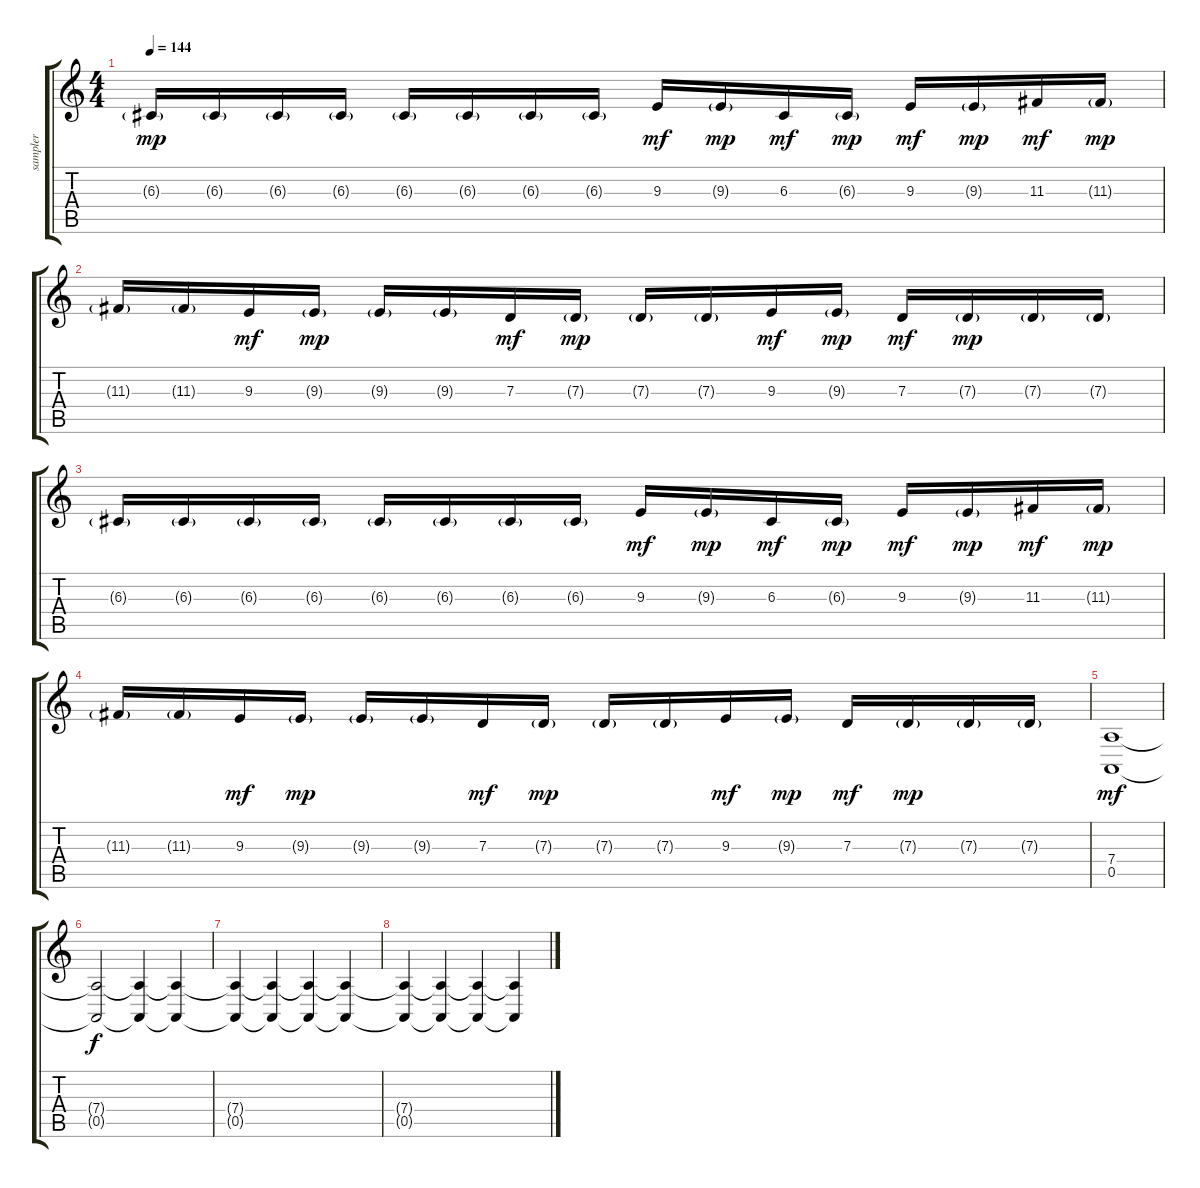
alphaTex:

\track ("sampler" "sampler") {instrument lead2sawtooth}
\staff {score tabs}
\tuning (E4 B3 G3 D3 A2 E2) {hide}
\ts (4 4)
\tempo 144
\clef g2
\ks c
6.3{g}.16{dy mp} 6.3{g}.16 6.3{g}.16 6.3{g}.16 6.3{g}.16 6.3{g}.16 6.3{g}.16 6.3{g}.16 9.3.16{dy mf} 9.3{g}.16{dy mp} 6.3.16{dy mf} 6.3{g}.16{dy mp} 9.3.16{dy mf} 9.3{g}.16{dy mp} 11.3.16{dy mf} 11.3{g}.16{dy mp} |
11.3{g}.16 11.3{g}.16 9.3.16{dy mf} 9.3{g}.16{dy mp} 9.3{g}.16 9.3{g}.16 7.3.16{dy mf} 7.3{g}.16{dy mp} 7.3{g}.16 7.3{g}.16 9.3.16{dy mf} 9.3{g}.16{dy mp} 7.3.16{dy mf} 7.3{g}.16{dy mp} 7.3{g}.16 7.3{g}.16 |
6.3{g}.16 6.3{g}.16 6.3{g}.16 6.3{g}.16 6.3{g}.16 6.3{g}.16 6.3{g}.16 6.3{g}.16 9.3.16{dy mf} 9.3{g}.16{dy mp} 6.3.16{dy mf} 6.3{g}.16{dy mp} 9.3.16{dy mf} 9.3{g}.16{dy mp} 11.3.16{dy mf} 11.3{g}.16{dy mp} |
11.3{g}.16 11.3{g}.16 9.3.16{dy mf} 9.3{g}.16{dy mp} 9.3{g}.16 9.3{g}.16 7.3.16{dy mf} 7.3{g}.16{dy mp} 7.3{g}.16 7.3{g}.16 9.3.16{dy mf} 9.3{g}.16{dy mp} 7.3.16{dy mf} 7.3{g}.16{dy mp} 7.3{g}.16 7.3{g}.16 |
(7.4 0.5).1{dy mf} |
(7.4{t} 0.5{t}).2{dy f volume 11} (7.4{t} 0.5{t}).4{volume 10} (7.4{t} 0.5{t}).4{volume 9} |
(7.4{t} 0.5{t}).4{volume 8} (7.4{t} 0.5{t}).4{volume 7} (7.4{t} 0.5{t}).4{volume 6} (7.4{t} 0.5{t}).4{volume 5} |
(7.4{t} 0.5{t}).4{volume 4} (7.4{t} 0.5{t}).4{volume 3} (7.4{t} 0.5{t}).4{volume 2} (7.4{t} 0.5{t}).4{volume 1}
